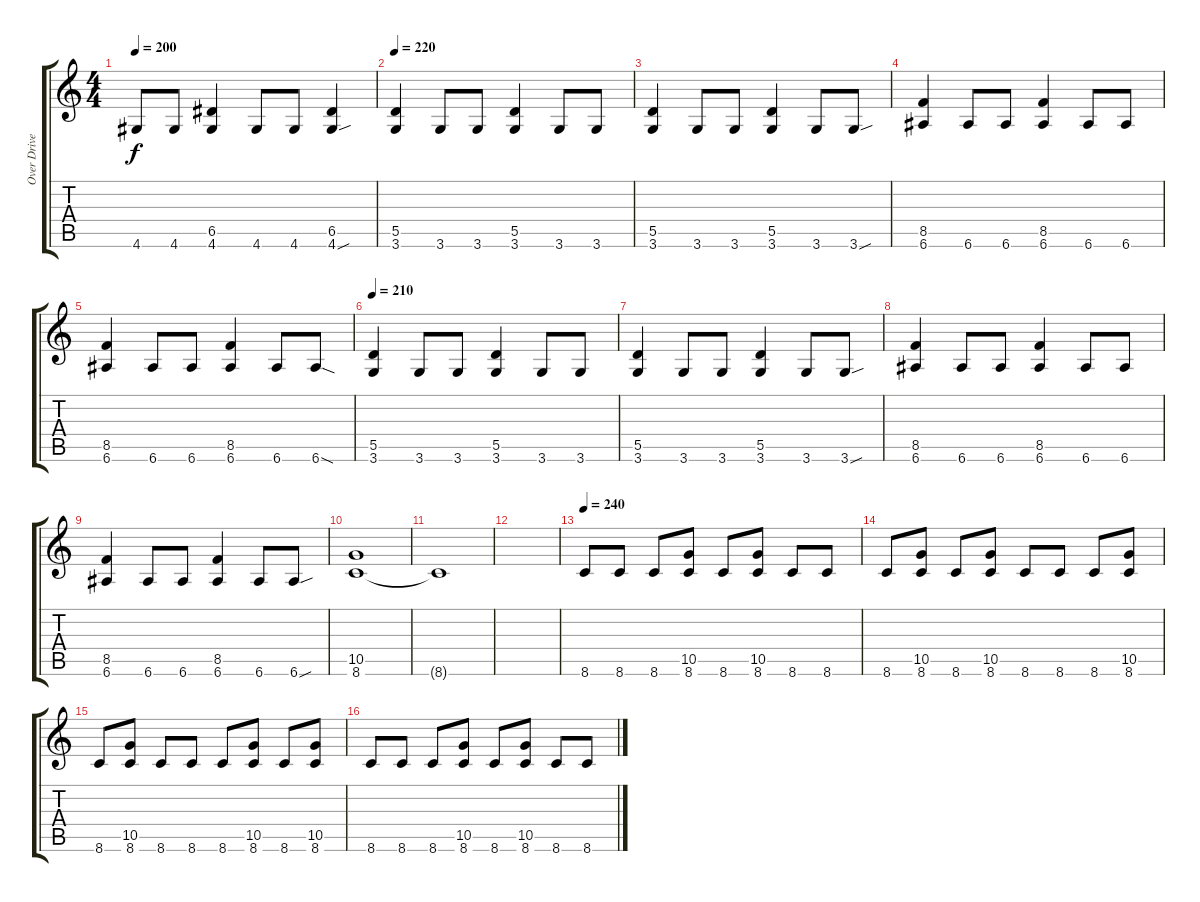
\track ("Over Driven Guitar" "Over Drive") {instrument overdrivenguitar}
\staff {score tabs}
\tuning (E4 B3 G3 D3 A2 E2) {hide}
\ts (4 4)
\tempo 200
\clef g2
\ks c
4.6.8{dy f} 4.6.8 (6.5 4.6).4 4.6.8 4.6.8 (6.5 4.6{sou}).4 |
\tempo 220
(5.5 3.6).4 3.6.8 3.6.8 (5.5 3.6).4 3.6.8 3.6.8 |
(5.5 3.6).4 3.6.8 3.6.8 (5.5 3.6).4 3.6.8 3.6{sou}.8 |
(8.5 6.6).4 6.6.8 6.6.8 (8.5 6.6).4 6.6.8 6.6.8 |
(8.5 6.6).4 6.6.8 6.6.8 (8.5 6.6).4 6.6.8 6.6{sod}.8 |
\tempo 210
(5.5 3.6).4 3.6.8 3.6.8 (5.5 3.6).4 3.6.8 3.6.8 |
(5.5 3.6).4 3.6.8 3.6.8 (5.5 3.6).4 3.6.8 3.6{sou}.8 |
(8.5 6.6).4 6.6.8 6.6.8 (8.5 6.6).4 6.6.8 6.6.8 |
(8.5 6.6).4 6.6.8 6.6.8 (8.5 6.6).4 6.6.8 6.6{sou}.8 |
(10.5 8.6).1 |
8.6{t}.1 |
|
\tempo 240
8.6.8 8.6.8 8.6.8 (10.5 8.6).8 8.6.8 (10.5 8.6).8 8.6.8 8.6.8 |
8.6.8 (10.5 8.6).8 8.6.8 (10.5 8.6).8 8.6.8 8.6.8 8.6.8 (10.5 8.6).8 |
8.6.8 (10.5 8.6).8 8.6.8 8.6.8 8.6.8 (10.5 8.6).8 8.6.8 (10.5 8.6).8 |
8.6.8 8.6.8 8.6.8 (10.5 8.6).8 8.6.8 (10.5 8.6).8 8.6.8 8.6.8
